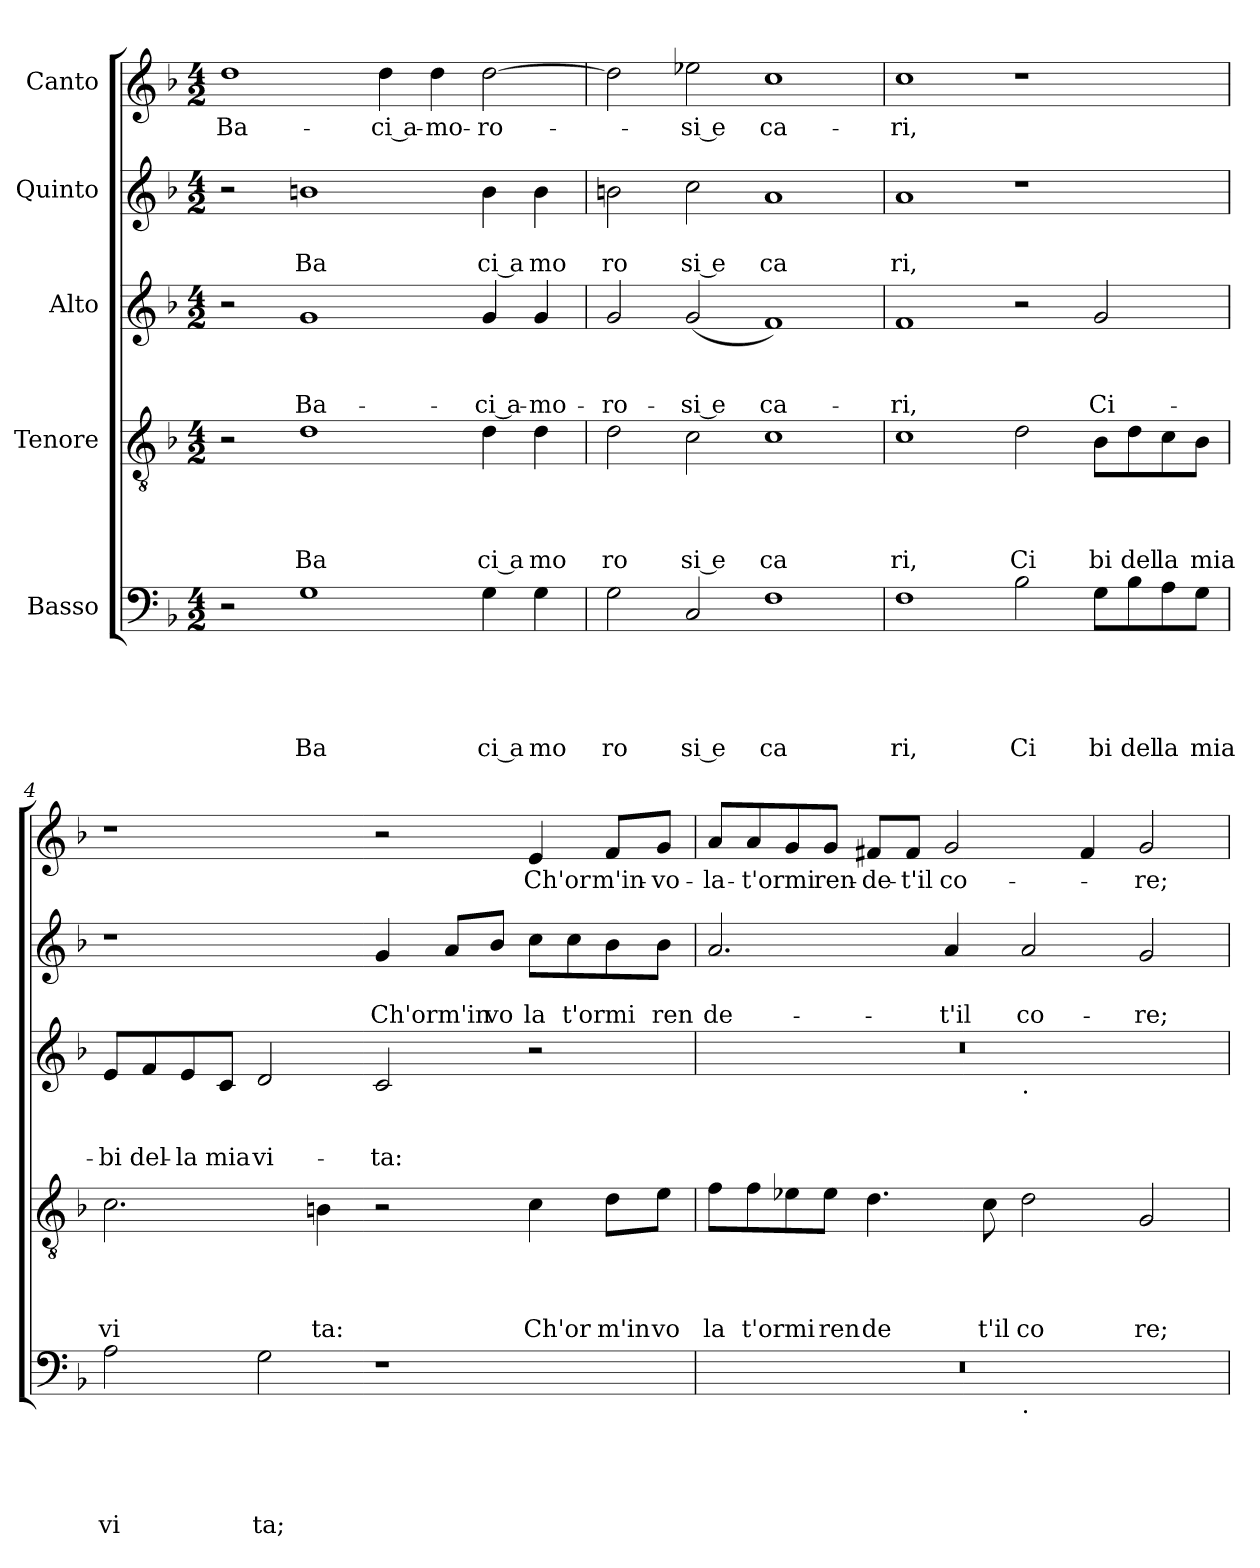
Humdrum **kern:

**kern	**text	**text	**text	**text	**text	**kern	**text	**text	**text	**text	**kern	**text	**text	**text	**kern	**text	**text	**kern	**text
*part5	*part5	*part5	*part5	*part5	*part5	*part4	*part4	*part4	*part4	*part4	*part3	*part3	*part3	*part3	*part2	*part2	*part2	*part1	*part1
*staff5	*staff5	*staff5	*staff5	*staff5	*staff5	*staff4	*staff4	*staff4	*staff4	*staff4	*staff3	*staff3	*staff3	*staff3	*staff2	*staff2	*staff2	*staff1	*staff1
*I"Basso	*	*	*	*	*	*I"Tenore	*	*	*	*	*I"Alto	*	*	*	*I"Quinto	*	*	*I"Canto	*
*clefF4	*	*	*	*	*	*clefGv2	*	*	*	*	*clefG2	*	*	*	*clefG2	*	*	*clefG2	*
*k[b-]	*	*	*	*	*	*k[b-]	*	*	*	*	*k[b-]	*	*	*	*k[b-]	*	*	*k[b-]	*
*F:	*	*	*	*	*	*F:	*	*	*	*	*F:	*	*	*	*F:	*	*	*F:	*
*M4/2	*	*	*	*	*	*M4/2	*	*	*	*	*M4/2	*	*	*	*M4/2	*	*	*M4/2	*
=1	=1	=1	=1	=1	=1	=1	=1	=1	=1	=1	=1	=1	=1	=1	=1	=1	=1	=1	=1
!	!	!	!	!	!	!	!	!	!	!	!	!	!	!	!	!	!	!	!LO:LY:b
2r	.	.	.	.	.	2r	.	.	.	.	2r	.	.	.	2r	.	.	1dd	Ba-
!	!	!	!	!	!LO:LY:b	!	!	!	!	!LO:LY:b	!	!	!	!LO:LY:b	!	!	!LO:LY:b	!	!
1G	.	.	.	.	Ba	1d	.	.	.	Ba	1g	.	.	Ba-	1bn	.	Ba	.	.
!	!	!	!	!	!	!	!	!	!	!	!	!	!	!	!	!	!	!	!LO:LY:b:rj
.	.	.	.	.	.	.	.	.	.	.	.	.	.	.	.	.	.	4dd\	-ci a-
!	!	!	!	!	!	!	!	!	!	!	!	!	!	!	!	!	!	!	!LO:LY:b
.	.	.	.	.	.	.	.	.	.	.	.	.	.	.	.	.	.	4dd\	-mo-
!	!	!	!	!	!LO:LY:b:rj	!	!	!	!	!LO:LY:b:rj	!	!	!	!LO:LY:b:rj	!	!	!LO:LY:b:rj	!	!LO:LY:b
4G\	.	.	.	.	ci a	4d\	.	.	.	ci a	4g/	.	.	-ci a-	4b\	.	ci a	[>2dd\	-ro-
!	!	!	!	!	!LO:LY:b	!	!	!	!	!LO:LY:b	!	!	!	!LO:LY:b	!	!	!LO:LY:b	!	!
4G\	.	.	.	.	mo	4d\	.	.	.	mo	4g/	.	.	-mo-	4b\	.	mo	.	.
=2	=2	=2	=2	=2	=2	=2	=2	=2	=2	=2	=2	=2	=2	=2	=2	=2	=2	=2	=2
!	!	!	!	!	!LO:LY:b	!	!	!	!	!LO:LY:b	!	!	!	!LO:LY:b	!	!	!LO:LY:b	!	!
2G\	.	.	.	.	ro	2d\	.	.	.	ro	2g/	.	.	-ro-	2bn\	.	ro	2dd\]	.
!	!	!	!	!	!LO:LY:b:rj	!	!	!	!	!LO:LY:b:rj	!	!	!	!LO:LY:b:rj	!	!	!LO:LY:b:rj	!	!LO:LY:b:rj
2C/	.	.	.	.	si e	2c\	.	.	.	si e	(<2g/	.	.	-si e	2cc\	.	si e	2ee-X\	-si e
!	!	!	!	!	!LO:LY:b	!	!	!	!	!LO:LY:b	!	!	!	!LO:LY:b	!	!	!LO:LY:b	!	!LO:LY:b
1F	.	.	.	.	ca	1c	.	.	.	ca	1f)	.	.	ca-	1a	.	ca	1cc	ca-
=3	=3	=3	=3	=3	=3	=3	=3	=3	=3	=3	=3	=3	=3	=3	=3	=3	=3	=3	=3
!	!	!	!	!	!LO:LY:b	!	!	!	!	!LO:LY:b	!	!	!	!LO:LY:b	!	!	!LO:LY:b	!	!LO:LY:b
1F	.	.	.	.	ri,	1c	.	.	.	ri,	1f	.	.	-ri,	1a	.	ri,	1cc	-ri,
!	!	!	!	!	!LO:LY:b	!	!	!	!	!LO:LY:b	!	!	!	!	!	!	!	!	!
2B-\	.	.	.	.	Ci	2d\	.	.	.	Ci	2r	.	.	.	1r	.	.	1r	.
!	!	!	!	!	!LO:LY:b	!	!	!	!	!LO:LY:b	!	!	!	!LO:LY:b	!	!	!	!	!
8G\L	.	.	.	.	bi	8B-\L	.	.	.	bi	2g/	.	.	Ci-	.	.	.	.	.
!	!	!	!	!	!LO:LY:b	!	!	!	!	!LO:LY:b	!	!	!	!	!	!	!	!	!
8B-\	.	.	.	.	del	8d\	.	.	.	del	.	.	.	.	.	.	.	.	.
!	!	!	!	!	!LO:LY:b	!	!	!	!	!LO:LY:b	!	!	!	!	!	!	!	!	!
8A\	.	.	.	.	la	8c\	.	.	.	la	.	.	.	.	.	.	.	.	.
!	!	!	!	!	!LO:LY:b	!	!	!	!	!LO:LY:b	!	!	!	!	!	!	!	!	!
8G\J	.	.	.	.	mia	8B-\J	.	.	.	mia	.	.	.	.	.	.	.	.	.
=4	=4	=4	=4	=4	=4	=4	=4	=4	=4	=4	=4	=4	=4	=4	=4	=4	=4	=4	=4
!	!	!	!	!	!LO:LY:b	!	!	!	!	!LO:LY:b	!	!	!	!LO:LY:b	!	!	!	!	!
2A\	.	.	.	.	vi	2.c\	.	.	.	vi	8e/L	.	.	-bi	1r	.	.	1r	.
!	!	!	!	!	!	!	!	!	!	!	!	!	!	!LO:LY:b	!	!	!	!	!
.	.	.	.	.	.	.	.	.	.	.	8f/	.	.	del-	.	.	.	.	.
!	!	!	!	!	!	!	!	!	!	!	!	!	!	!LO:LY:b	!	!	!	!	!
.	.	.	.	.	.	.	.	.	.	.	8e/	.	.	-la	.	.	.	.	.
!	!	!	!	!	!	!	!	!	!	!	!	!	!	!LO:LY:b	!	!	!	!	!
.	.	.	.	.	.	.	.	.	.	.	8c/J	.	.	mia	.	.	.	.	.
!	!	!	!	!	!LO:LY:b	!	!	!	!	!	!	!	!	!LO:LY:b	!	!	!	!	!
2G\	.	.	.	.	ta;	.	.	.	.	.	2d/	.	.	vi-	.	.	.	.	.
!	!	!	!	!	!	!	!	!	!	!LO:LY:b	!	!	!	!	!	!	!	!	!
.	.	.	.	.	.	4Bn\	.	.	.	ta:	.	.	.	.	.	.	.	.	.
!	!	!	!	!	!	!	!	!	!	!	!	!	!	!LO:LY:b	!	!	!LO:LY:b	!	!
1r	.	.	.	.	.	2r	.	.	.	.	2c/	.	.	-ta:	4g/	.	Ch'orm'in	2r	.
.	.	.	.	.	.	.	.	.	.	.	.	.	.	.	8a/L	.	.	.	.
!	!	!	!	!	!	!	!	!	!	!	!	!	!	!	!	!	!LO:LY:b	!	!
.	.	.	.	.	.	.	.	.	.	.	.	.	.	.	8b-/J	.	vo	.	.
!	!	!	!	!	!	!	!	!	!	!LO:LY:b	!	!	!	!	!	!	!LO:LY:b	!	!LO:LY:b
.	.	.	.	.	.	4c\	.	.	.	Ch'or	2r	.	.	.	8cc\L	.	la	4e/	Ch'or
!	!	!	!	!	!	!	!	!	!	!	!	!	!	!	!	!	!LO:LY:b	!	!
.	.	.	.	.	.	.	.	.	.	.	.	.	.	.	8cc\	.	t'ormi	.	.
!	!	!	!	!	!	!	!	!	!	!LO:LY:b	!	!	!	!	!	!	!	!	!LO:LY:b
.	.	.	.	.	.	8d\L	.	.	.	m'in	.	.	.	.	8b-\	.	.	8f/L	m'in-
!	!	!	!	!	!	!	!	!	!	!LO:LY:b	!	!	!	!	!	!	!LO:LY:b	!	!LO:LY:b
.	.	.	.	.	.	8e\J	.	.	.	vo	.	.	.	.	8b-\J	.	ren	8g/J	-vo-
!!LO:LB:g=z
=5	=5	=5	=5	=5	=5	=5	=5	=5	=5	=5	=5	=5	=5	=5	=5	=5	=5	=5	=5
!	!	!	!	!	!	!	!	!	!	!LO:LY:b	!	!	!	!	!	!	!LO:LY:b	!	!LO:LY:b
*^	*	*	*	*	*	*	*	*	*	*	*^	*	*	*	*	*	*	*	*
0r	1ryy	.	.	.	.	.	8f\L	.	.	.	la	0r	1ryy	.	.	.	2.a/	.	de-	8a/L	-la-
!	!	!	!	!	!	!	!	!	!	!	!LO:LY:b	!	!	!	!	!	!	!	!	!	!LO:LY:b
.	.	.	.	.	.	.	8f\	.	.	.	t'ormi	.	.	.	.	.	.	.	.	8a/	-t'ormi
.	.	.	.	.	.	.	8e-X\	.	.	.	.	.	.	.	.	.	.	.	.	8g/	.
!	!	!	!	!	!	!	!	!	!	!	!LO:LY:b	!	!	!	!	!	!	!	!	!	!LO:LY:b
.	.	.	.	.	.	.	8e-\J	.	.	.	ren	.	.	.	.	.	.	.	.	8g/J	ren-
!	!	!	!	!	!	!	!	!	!	!	!LO:LY:b	!	!	!	!	!	!	!	!	!	!LO:LY:b
.	.	.	.	.	.	.	4.d\	.	.	.	de	.	.	.	.	.	.	.	.	8f#X/L	-de-
!	!	!	!	!	!	!	!	!	!	!	!	!	!	!	!	!	!	!	!	!	!LO:LY:b
.	.	.	.	.	.	.	.	.	.	.	.	.	.	.	.	.	.	.	.	8f#/J	-t'il
!	!	!	!	!	!	!	!	!	!	!	!	!	!	!	!	!	!	!	!LO:LY:b	!	!LO:LY:b
.	.	.	.	.	.	.	.	.	.	.	.	.	.	.	.	.	4a/	.	-t'il	2g/	co-
!	!	!	!	!	!	!	!	!	!	!	!LO:LY:b	!	!	!	!	!	!	!	!	!	!
.	.	.	.	.	.	.	8c\	.	.	.	t'il	.	.	.	.	.	.	.	.	.	.
!	!	!	!	!	!	!	!	!	!	!	!	!	!LO:TX:b:t=.	!	!	!	!	!	!	!	!
!	!LO:TX:b:t=.	!	!	!	!	!	!	!	!	!	!	!	!	!	!	!	!	!	!	!	!
!	!	!	!	!	!	!	!	!	!	!	!LO:LY:b	!	!	!	!	!	!	!	!LO:LY:b	!	!
.	1ryy	.	.	.	.	.	2d\	.	.	.	co	.	1ryy	.	.	.	2a/	.	co-	.	.
.	.	.	.	.	.	.	.	.	.	.	.	.	.	.	.	.	.	.	.	4f#/	.
!	!	!	!	!	!	!	!	!	!	!	!LO:LY:b	!	!	!	!	!	!	!	!LO:LY:b	!	!LO:LY:b
.	.	.	.	.	.	.	2G/	.	.	.	re;	.	.	.	.	.	2g/	.	-re;	2g/	-re;
*v	*v	*	*	*	*	*	*	*	*	*	*	*v	*v	*	*	*	*	*	*	*	*
=	=	=	=	=	=	=	=	=	=	=	=	=	=	=	=	=	=	=	=
*-	*-	*-	*-	*-	*-	*-	*-	*-	*-	*-	*-	*-	*-	*-	*-	*-	*-	*-	*-
